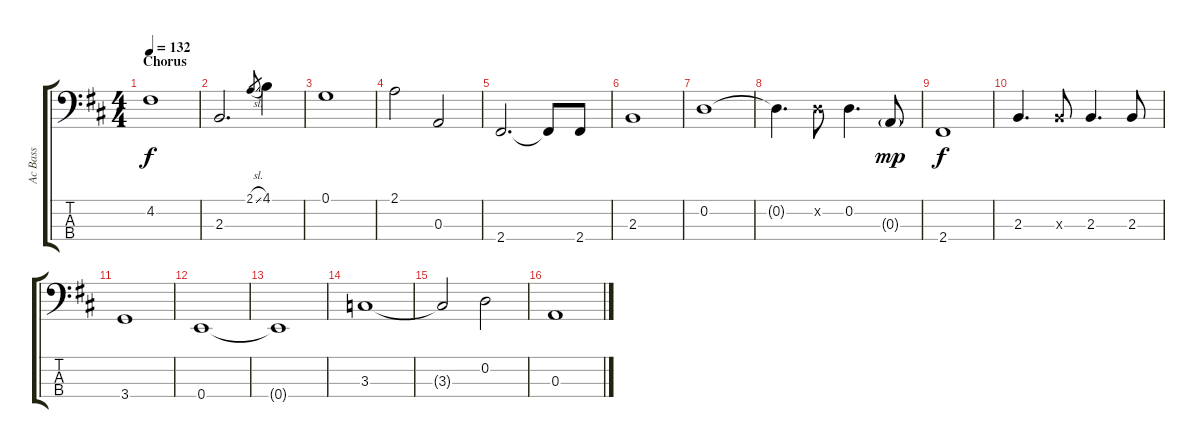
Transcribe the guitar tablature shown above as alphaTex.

\track ("Ac Bass" "Ac Bass") {instrument acousticbass}
\staff {score tabs}
\tuning (G2 D2 A1 E1) {hide}
\ts (4 4)
\section ("" "Chorus")
\tempo 132
\clef f4
\ks d
4.2.1{dy f} |
2.3.2{d} 2.1{sl}.8{gr} 4.1.4 |
0.1.1 |
2.1.2 0.3.2 |
2.4.2{d} 2.4{t}.8 2.4.8 |
2.3.1 |
0.2.1 |
0.2{t}.4{d} 0.2{x}.8 0.2.4{d} 0.3{g}.8{dy mp} |
2.4.1{dy f} |
2.3.4{d} 2.3{x}.8 2.3.4{d} 2.3.8 |
3.4.1 |
0.4.1 |
0.4{t}.1 |
3.3.1 |
3.3{t}.2 0.2.2 |
0.3.1
